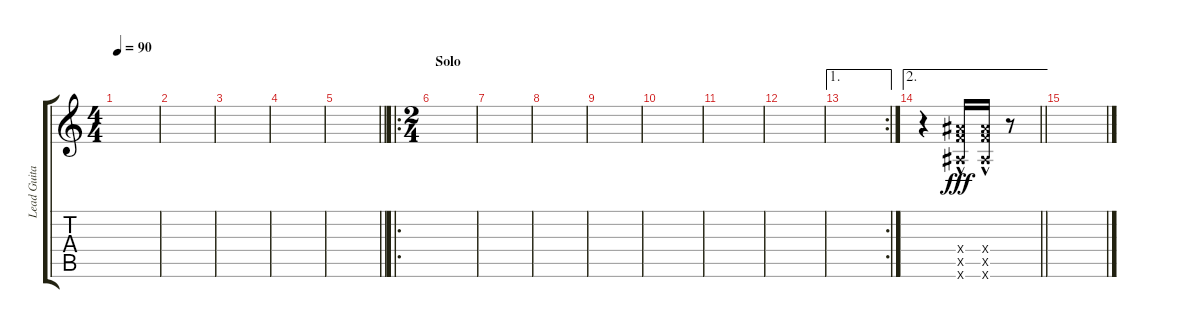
\track ("Lead Guitar (Xulfi)" "Lead Guita") {instrument overdrivenguitar}
\staff {score tabs}
\tuning (E4 B3 G3 D3 A2 D2) {hide}
\ts (4 4)
\tempo 90
\clef g2
\ks c
|
|
|
|
\barLineRight lightlight
|
\ro
\ts (2 4)
\section ("" "Solo")
|
|
|
|
|
|
|
\ae 1
\rc 2
|
\ae 2
\barLineRight lightlight
r.4{volume 16 balance 8} (8.4{hac x} 8.5{hac x} 8.6{hac x}).16{dy fff} (8.4{hac x} 8.5{hac x} 8.6{hac x}).16 r.8 |
\section ("" "")
